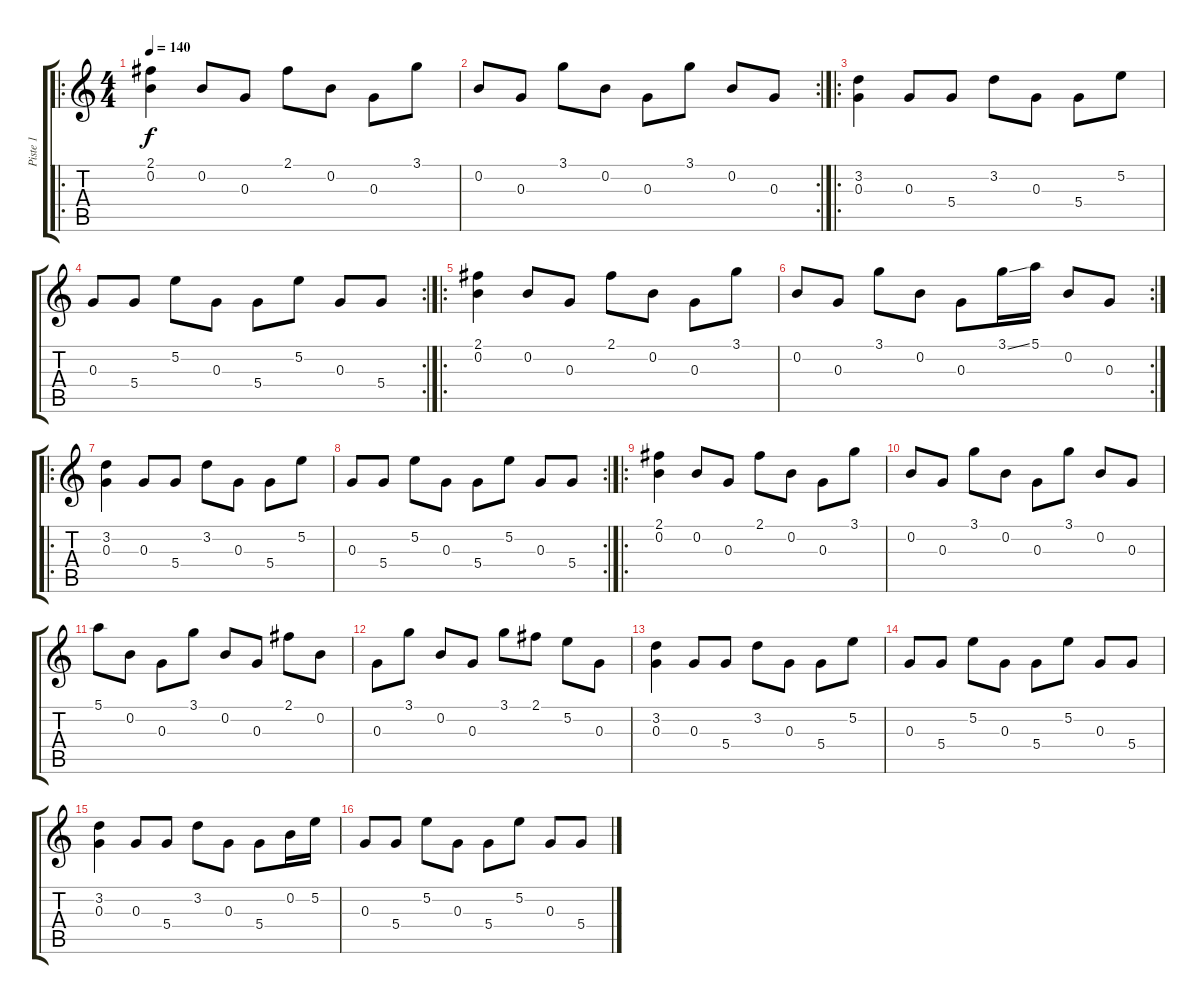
\track ("Piste 1" "Piste 1") {instrument acousticguitarsteel}
\staff {score tabs}
\tuning (E4 B3 G3 D3 A2 E2) {hide}
\ro
\ts (4 4)
\tempo 140
\clef g2
\ks c
(2.1 0.2).4{dy f instrument acousticguitarsteel} 0.2.8 0.3.8 2.1.8 0.2.8 0.3.8 3.1.8 |
\rc 2
0.2.8 0.3.8 3.1.8 0.2.8 0.3.8 3.1.8 0.2.8 0.3.8 |
\ro
(3.2 0.3).4 0.3.8 5.4.8 3.2.8 0.3.8 5.4.8 5.2.8 |
\rc 2
0.3.8 5.4.8 5.2.8 0.3.8 5.4.8 5.2.8 0.3.8 5.4.8 |
\ro
(2.1 0.2).4 0.2.8 0.3.8 2.1.8 0.2.8 0.3.8 3.1.8 |
\rc 2
0.2.8 0.3.8 3.1.8 0.2.8 0.3.8 3.1{ss}.16 5.1.16 0.2.8 0.3.8 |
\ro
(3.2 0.3).4 0.3.8 5.4.8 3.2.8 0.3.8 5.4.8 5.2.8 |
\rc 2
0.3.8 5.4.8 5.2.8 0.3.8 5.4.8 5.2.8 0.3.8 5.4.8 |
\ro
(2.1 0.2).4 0.2.8 0.3.8 2.1.8 0.2.8 0.3.8 3.1.8 |
0.2.8 0.3.8 3.1.8 0.2.8 0.3.8 3.1.8 0.2.8 0.3.8 |
5.1.8 0.2.8 0.3.8 3.1.8 0.2.8 0.3.8 2.1.8 0.2.8 |
0.3.8 3.1.8 0.2.8 0.3.8 3.1.8 2.1.8 5.2.8 0.3.8 |
(3.2 0.3).4 0.3.8 5.4.8 3.2.8 0.3.8 5.4.8 5.2.8 |
0.3.8 5.4.8 5.2.8 0.3.8 5.4.8 5.2.8 0.3.8 5.4.8 |
(3.2 0.3).4 0.3.8 5.4.8 3.2.8 0.3.8 5.4.8 0.2.16 5.2.16 |
0.3.8 5.4.8 5.2.8 0.3.8 5.4.8 5.2.8 0.3.8 5.4.8
